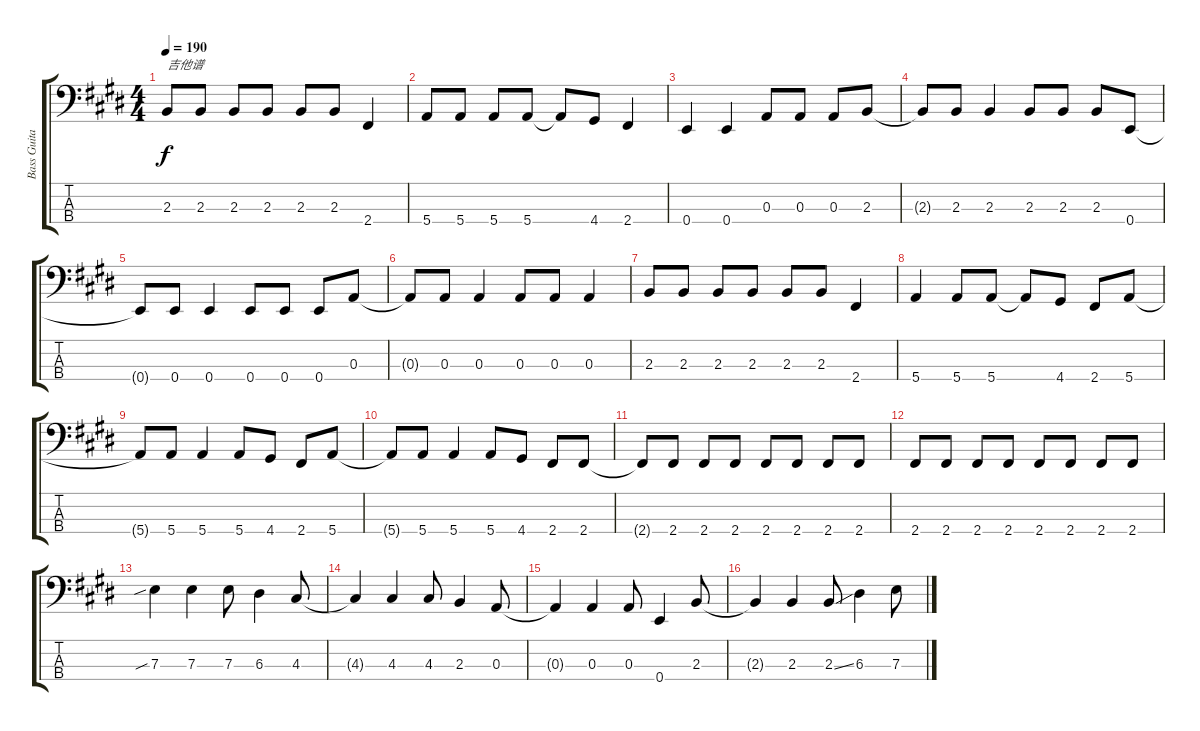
\track ("Bass Guitar" "Bass Guita") {instrument electricbassfinger}
\staff {score tabs}
\tuning (G2 D2 A1 E1) {hide}
\ts (4 4)
\tempo 190
\clef f4
\ks e
2.3.8{txt "吉他谱" dy f} 2.3.8 2.3.8 2.3.8 2.3.8 2.3.8 2.4.4 |
5.4.8 5.4.8 5.4.8 5.4.8 5.4{t}.8 4.4.8 2.4.4 |
0.4.4 0.4.4 0.3.8 0.3.8 0.3.8 2.3.8 |
2.3{t}.8 2.3.8 2.3.4 2.3.8 2.3.8 2.3.8 0.4.8 |
0.4{t}.8 0.4.8 0.4.4 0.4.8 0.4.8 0.4.8 0.3.8 |
0.3{t}.8 0.3.8 0.3.4 0.3.8 0.3.8 0.3.4 |
2.3.8 2.3.8 2.3.8 2.3.8 2.3.8 2.3.8 2.4.4 |
5.4.4 5.4.8 5.4.8 5.4{t}.8 4.4.8 2.4.8 5.4.8 |
5.4{t}.8 5.4.8 5.4.4 5.4.8 4.4.8 2.4.8 5.4.8 |
5.4{t}.8 5.4.8 5.4.4 5.4.8 4.4.8 2.4.8 2.4.8 |
2.4{t}.8 2.4.8 2.4.8 2.4.8 2.4.8 2.4.8 2.4.8 2.4.8 |
2.4.8 2.4.8 2.4.8 2.4.8 2.4.8 2.4.8 2.4.8 2.4.8 |
7.3{sib}.4 7.3.4 7.3.8 6.3.4 4.3.8 |
4.3{t}.4 4.3.4 4.3.8 2.3.4 0.3.8 |
0.3{t}.4 0.3.4 0.3.8 0.4.4 2.3.8 |
2.3{t}.4 2.3.4 2.3{ss}.8 6.3.4 7.3.8
